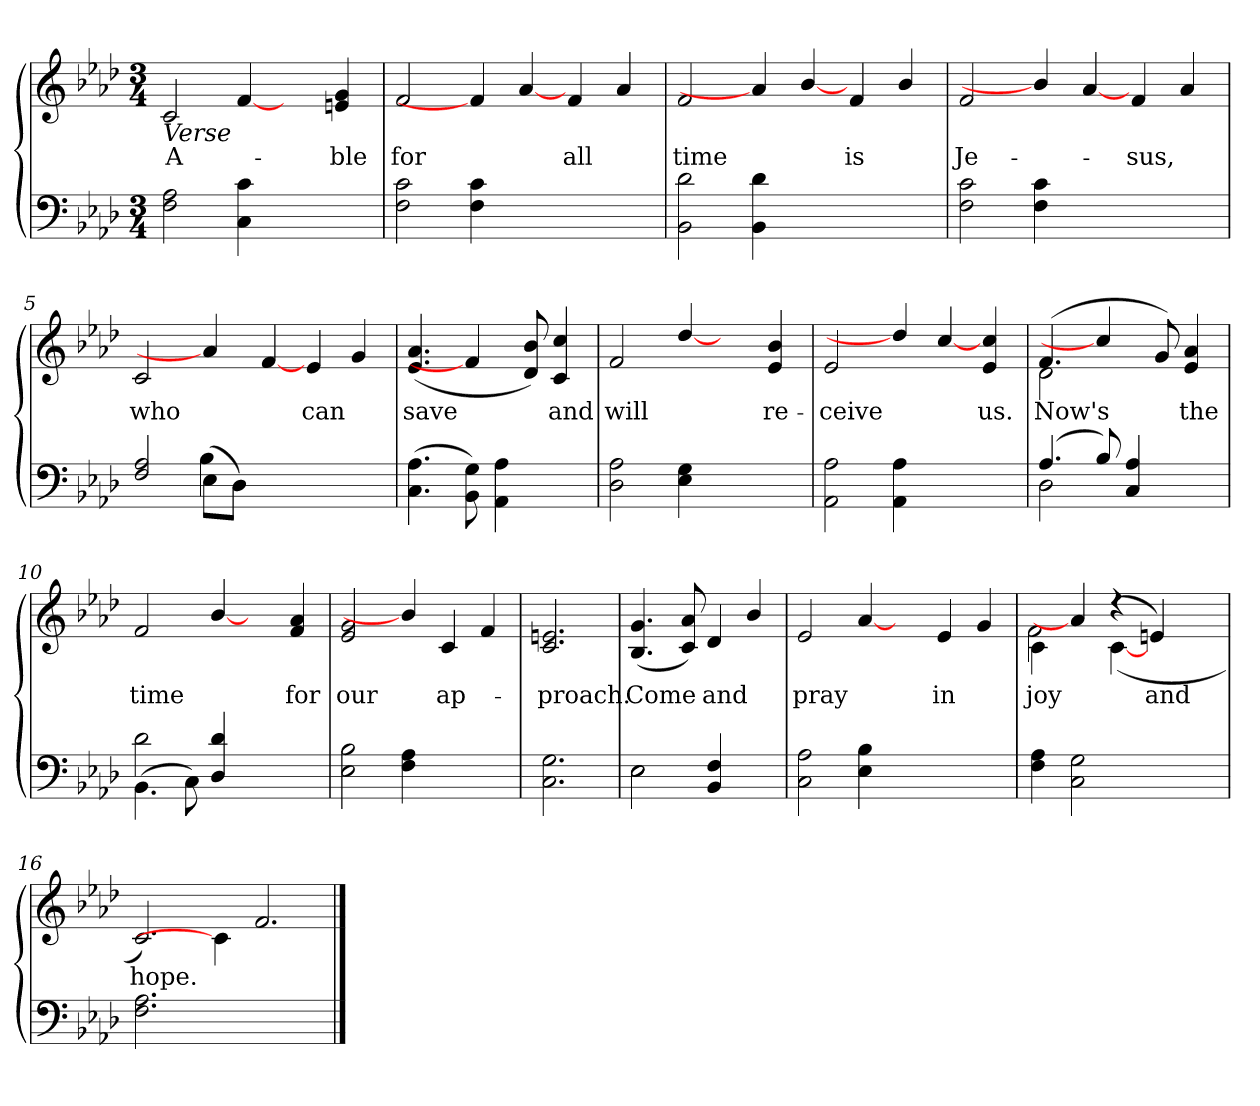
**kern	**kern	**text
*part2	*part1	*part1
*staff2	*staff1	*staff1
*clefF4	*clefG2	*
*k[b-e-a-d-]	*k[b-e-a-d-]	*
*M3/4	*M3/4	*
=1	=1	=1
!	!LO:TX:b:i:t=Verse	!
!	!	!LO:LY:b
2F\ 2A-\	2c/	A-
4C\ 4c\	[4f/	.
2ryy	4ryy	.
!	!	!LO:LY:b
.	4en/ 4g/	-ble
=2	=2	=2
!	!	!LO:LY:b
2F\ 2c\	2f/	for
4F\ 4c\	4f/]	.
2.ryy	[4a-/	.
!	!	!LO:LY:b
.	4f/	all
.	4a-/	.
=3	=3	=3
!	!	!LO:LY:b
2BB-\ 2d-\	2f/	time
4BB-\ 4d-\	4a-/]	.
2.ryy	[4b-/	.
!	!	!LO:LY:b
.	4f/	is
.	4b-/	.
=4	=4	=4
!	!	!LO:LY:b
2F\ 2c\	2f/	Je-
4F\ 4c\	4b-/]	.
2.ryy	[4a-/	.
!	!	!LO:LY:b
.	4f/	-sus,
.	4a-/	.
=5	=5	=5
*^	*	*
!	!	!	!LO:LY:b
2F/ 2A-/	2ryy	2c/	who
(<8E-\L	4B-\	4a-/]	.
8D-\J)	.	.	.
2.ryy	2.ryy	[4f/	.
!	!	!	!LO:LY:b
.	.	4e-/	can
.	.	4g/	.
*v	*v	*	*
=6	=6	=6
!	!	!LO:LY:b
(>4.C\ 4.A-\	(<4.e-/ 4.a-/	save
8BB-\ 8G\)	4f/]	.
4AA-\ 4A-\	.	.
.	8d-/ 8b-/)	.
!	!	!LO:LY:b
4ryy	4c/ 4cc/	and
=7	=7	=7
!	!	!LO:LY:b
2D-\ 2A-\	2f/	will
4E-\ 4G\	[4dd-/	.
2ryy	4ryy	.
!	!	!LO:LY:b
.	4e-/ 4b-/	re-
!!LO:LB:g=z
=8	=8	=8
!	!	!LO:LY:b
2AA-\ 2A-\	2e-/	-ceive
4AA-\ 4A-\	4dd-/]	.
2ryy	[4cc/	.
!	!	!LO:LY:b
.	4e-/ 4cc/	us.
=9	=9	=9
*^	*	*
!	!	!	!LO:LY:b
*	*	*^	*
(>4.A-/	2D-\	(>4.f/	2d-\	Now's
8B-/)	.	4cc/]	.	.
4C/ 4A-/	4ryy	.	2ryy	.
.	.	8g/)	.	.
!	!	!	!	!LO:LY:b
4ryy	4ryy	4e-/ 4a-/	.	the
*	*	*v	*v	*
=10	=10	=10	=10
!	!	!	!LO:LY:b
(<4.BB-\	2d-\	2f/	time
8C\)	.	.	.
4D-/ 4d-/	2ryy	[4b-/	.
2ryy	.	4ryy	.
!	!	!	!LO:LY:b
.	4ryy	4f/ 4a-/	for
=11	=11	=11	=11
!	!	!	!LO:LY:b
*v	*v	*	*
2E-\ 2B-\	2e-/ 2g/	our
4F\ 4A-\	4b-/]	.
!	!	!LO:LY:b
2ryy	4c/	ap-
.	4f/	.
=12	=12	=12
!	!	!LO:LY:b
2.C\ 2.G\	2.c/ 2.en/	-proach.
=13	=13	=13
*^	*	*
!	!	!	!LO:LY:b
2E-\	2E-\	(<4.B-/ 4.g/	Come
.	.	8c/ 8a-/)	.
!	!	!	!LO:LY:b
4BB-/ 4F/	4ryy	4d-/	and
4ryy	4ryy	4b-/	.
=14	=14	=14	=14
!	!	!	!LO:LY:b
*v	*v	*	*
2C\ 2A-\	2e-/	pray
4E-\ 4B-\	[4a-/	.
2.ryy	4ryy	.
!	!	!LO:LY:b
.	4e-/	in
.	4g/	.
!!LO:LB:g=z
=15	=15	=15
!	!	!LO:LY:b
*	*^	*
4F\ 4A-\	4c\	2f\	joy
2C\ 2G\	4a-/]	.	.
.	(<4r	(<[4c\	.
!	!	!	!LO:LY:b
4ryy	4en/)	2ryy	and
4ryy	4ryy	.	.
*	*v	*v	*
=16	=16	=16
!	!	!LO:LY:b
2.F\ 2.A-\	2.c/)	hope.
1ryy	4c\]	.
.	2.f/	.
==	==	==
*-	*-	*-
